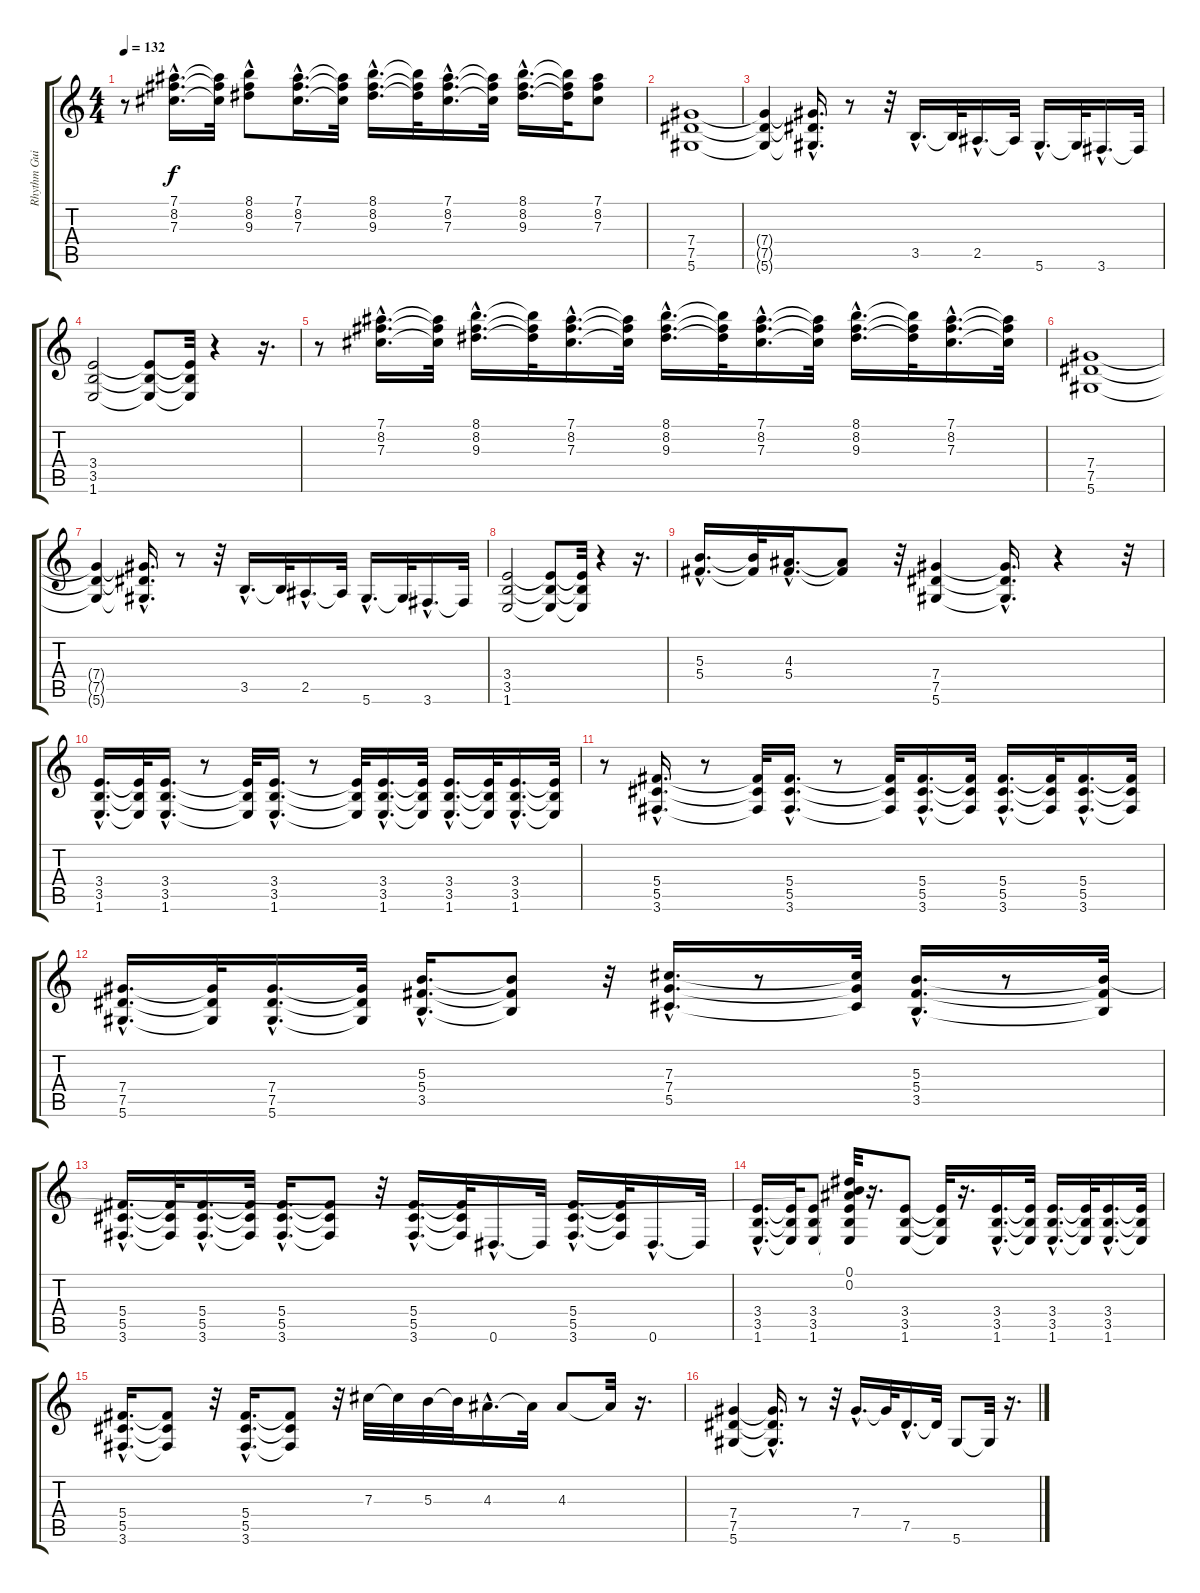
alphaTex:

\track ("Rhythm Guitar" "Rhythm Gui") {instrument distortionguitar}
\staff {score tabs}
\tuning (Eb4 Bb3 Gb3 Db3 Ab2 Eb2) {hide}
\ts (4 4)
\tempo 132
\clef g2
\ks c
r.8{dy f} (7.1{hac} 8.2{hac} 7.3{hac}).16{d} (7.1{t} 8.2{t} 7.3{t}).32 (8.1{hac} 8.2{hac} 9.3).8 (7.1{hac} 8.2{hac} 7.3{hac}).16{d} (7.1{t} 8.2{t} 7.3{t}).32 (8.1{hac} 8.2{hac} 9.3{hac}).16{d} (8.1{t} 8.2{t} 9.3{t}).32 (7.1{hac} 8.2{hac} 7.3{hac}).16{d} (7.1{t} 8.2{t} 7.3{t}).32 (8.1{hac} 8.2{hac} 9.3{hac}).16{d} (8.1{t} 8.2{t} 9.3{t}).32 (7.1 8.2 7.3).8 |
(7.4 7.5 5.6).1 |
(7.4{t} 7.5{t} 5.6{t}).4 (7.4{hac t} 7.5{hac t} 5.6{hac t}).16{d} r.8 r.32 3.5{hac}.16{d} 3.5{t}.32 2.5{hac}.16{d} 2.5{t}.32 5.6{hac}.16{d} 5.6{t}.32 3.6{hac}.16{d} 3.6{t}.32 |
(3.4 3.5 1.6).2 (3.4{t} 3.5{t} 1.6{t}).8 (3.4{t} 3.5{t} 1.6{t}).32 r.4 r.16{d} |
r.8 (7.1{hac} 8.2{hac} 7.3{hac}).16{d} (7.1{t} 8.2{t} 7.3{t}).32 (8.1{hac} 8.2{hac} 9.3{hac}).16{d} (8.1{t} 8.2{t} 9.3{t}).32 (7.1{hac} 8.2{hac} 7.3{hac}).16{d} (7.1{t} 8.2{t} 7.3{t}).32 (8.1{hac} 8.2{hac} 9.3{hac}).16{d} (8.1{t} 8.2{t} 9.3{t}).32 (7.1{hac} 8.2{hac} 7.3{hac}).16{d} (7.1{t} 8.2{t} 7.3{t}).32 (8.1{hac} 8.2{hac} 9.3{hac}).16{d} (8.1{t} 8.2{t} 9.3{t}).32 (7.1{hac} 8.2{hac} 7.3{hac}).16{d} (7.1{t} 8.2{t} 7.3{t}).32 |
(7.4 7.5 5.6).1 |
(7.4{t} 7.5{t} 5.6{t}).4 (7.4{hac t} 7.5{hac t} 5.6{hac t}).16{d} r.8 r.32 3.5{hac}.16{d} 3.5{t}.32 2.5{hac}.16{d} 2.5{t}.32 5.6{hac}.16{d} 5.6{t}.32 3.6{hac}.16{d} 3.6{t}.32 |
(3.4 3.5 1.6).2 (3.4{t} 3.5{t} 1.6{t}).8 (3.4{t} 3.5{t} 1.6{t}).32 r.4 r.16{d} |
(5.3{hac} 5.4{hac}).16{d} (5.3{t} 5.4{t}).32 (4.3{hac} 5.4{hac}).16{d} (4.3{t} 5.4{t}).8 r.32 (7.4 7.5 5.6).4 (7.4{hac t} 7.5{hac t} 5.6{hac t}).16{d} r.4 r.32 |
(3.4{hac} 3.5{hac} 1.6{hac}).16{d} (3.4{t} 3.5{t} 1.6{t}).32 (3.4{hac} 3.5{hac} 1.6{hac}).16{d} r.8 (3.4{t} 3.5{t} 1.6{t}).32 (3.4{hac} 3.5{hac} 1.6{hac}).16{d} r.8 (3.4{t} 3.5{t} 1.6{t}).32 (3.4{hac} 3.5{hac} 1.6{hac}).16{d} (3.4{t} 3.5{t} 1.6{t}).32 (3.4{hac} 3.5{hac} 1.6{hac}).16{d} (3.4{t} 3.5{t} 1.6{t}).32 (3.4{hac} 3.5{hac} 1.6{hac}).16{d} (3.4{t} 3.5{t} 1.6{t}).32 |
r.8 (5.4{hac} 5.5{hac} 3.6{hac}).16{d} r.8 (5.4{t} 5.5{t} 3.6{t}).32 (5.4{hac} 5.5{hac} 3.6{hac}).16{d} r.8 (5.4{t} 5.5{t} 3.6{t}).32 (5.4{hac} 5.5{hac} 3.6{hac}).16{d} (5.4{t} 5.5{t} 3.6{t}).32 (5.4{hac} 5.5{hac} 3.6{hac}).16{d} (5.4{t} 5.5{t} 3.6{t}).32 (5.4{hac} 5.5{hac} 3.6{hac}).16{d} (5.4{t} 5.5{t} 3.6{t}).32 |
(7.4{hac} 7.5{hac} 5.6{hac}).16{d} (7.4{t} 7.5{t} 5.6{t}).32 (7.4{hac} 7.5{hac} 5.6{hac}).16{d} (7.4{t} 7.5{t} 5.6{t}).32 (5.3{hac} 5.4{hac} 3.5{hac}).16{d} (5.3{t} 5.4{t} 3.5{t}).8 r.32 (7.3{hac} 7.4{hac} 5.5{hac}).16{d} r.8 (7.3{t} 7.4{t} 5.5{t}).32 (5.3{hac} 5.4{hac} 3.5{hac}).16{d} r.8 (5.3{t} 5.4{t} 3.5{t}).32 |
(5.4{hac} 5.5{hac} 3.6{hac}).16{d} (5.4{t} 5.5{t} 3.6{t}).32 (5.4{hac} 5.5{hac} 3.6{hac}).16{d} (5.4{t} 5.5{t} 3.6{t}).32 (5.4{hac} 5.5{hac} 3.6{hac}).16{d} (5.4{t} 5.5{t} 3.6{t}).8 r.32 (5.4{hac} 5.5{hac} 3.6{hac}).16{d} (5.4{t} 5.5{t} 3.6{t}).32 0.6{hac}.16{d} 0.6{t}.32 (5.4{hac} 5.5{hac} 3.6{hac}).16{d} (5.4{t} 5.5{t} 3.6{t}).32 0.6{hac}.16{d} 0.6{t}.32 |
(3.4{hac} 3.5{hac} 1.6{hac}).16{d} (3.4{t} 3.5{t} 1.6{t}).32 (3.4 3.5 1.6).8 (0.1 0.2 5.3{t} 3.4{t} 3.5{t} 1.6{t}).32 r.16{d} (3.4 3.5 1.6).8 (3.4{t} 3.5{t} 1.6{t}).32 r.16{d} (3.4{hac} 3.5{hac} 1.6{hac}).16{d} (3.4{t} 3.5{t} 1.6{t}).32 (3.4{hac} 3.5{hac} 1.6{hac}).16{d} (3.4{t} 3.5{t} 1.6{t}).32 (3.4{hac} 3.5{hac} 1.6{hac}).16{d} (3.4{t} 3.5{t} 1.6{t}).32 |
(5.4{hac} 5.5{hac} 3.6{hac}).16{d} (5.4{t} 5.5{t} 3.6{t}).8 r.32 (5.4{hac} 5.5{hac} 3.6{hac}).16{d} (5.4{t} 5.5{t} 3.6{t}).8 r.32 7.3.32 7.3{t}.32 5.3.32 5.3{t}.32 4.3{hac}.16{d} 4.3{t}.32 4.3.8 4.3{t}.32 r.16{d} |
(7.4 7.5 5.6).4 (7.4{hac t} 7.5{hac t} 5.6{hac t}).16{d} r.8 r.32 7.4{hac}.16{d} 7.4{t}.32 7.5{hac}.16{d} 7.5{t}.32 5.6.8 5.6{t}.32 r.16{d}
